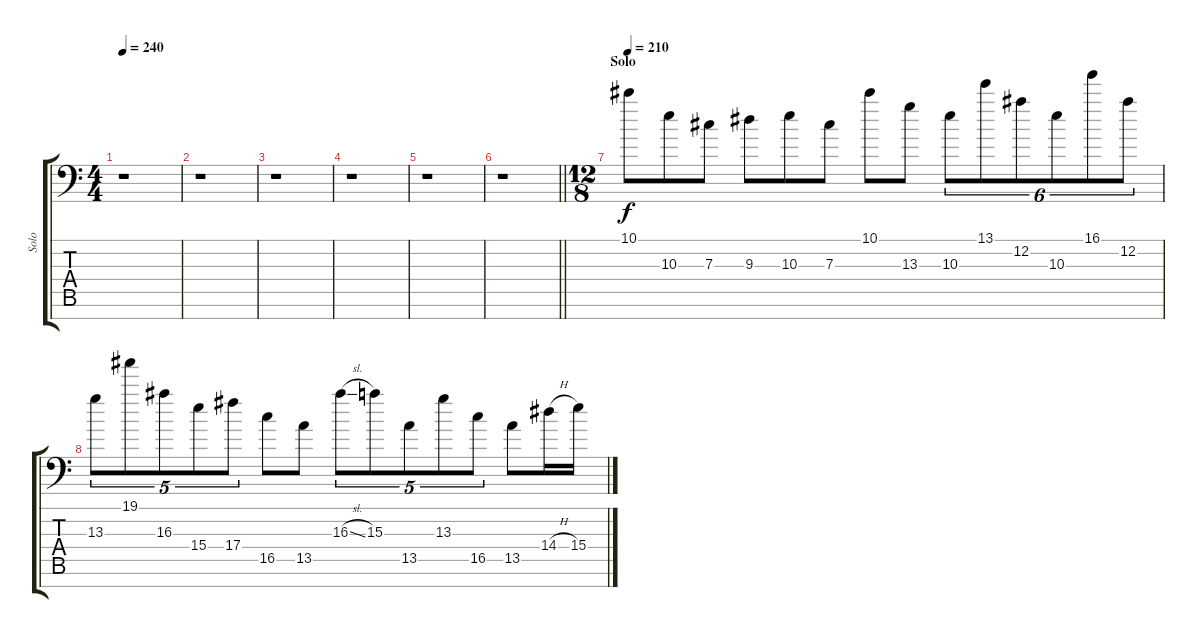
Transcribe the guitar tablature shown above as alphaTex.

\track ("Solo" "Solo") {instrument distortionguitar}
\staff {score tabs}
\tuning (Eb4 Bb3 Gb3 Db3 Ab2 Eb2 Bb1) {hide}
\ts (4 4)
\tempo 240
\clef f4
\ks c
r.1{dy f} |
r.1 |
r.1 |
r.1 |
r.1 |
\barLineRight lightlight
r.1 |
\ts (12 8)
\section ("" "Solo")
\tempo 210
10.1.8 10.3.8 7.3.8 9.3.8 10.3.8 7.3.8 10.1.8 13.3.8 10.3.8{tu (6 4)} 13.1.8{tu (6 4)} 12.2.8{tu (6 4)} 10.3.8{tu (6 4)} 16.1.8{tu (6 4)} 12.2.8{tu (6 4)} |
13.3.8{tu (5 4)} 19.1.8{tu (5 4)} 16.3.8{tu (5 4)} 15.4.8{tu (5 4)} 17.4.8{tu (5 4)} 16.5.8 13.5.8 16.3{sl}.8{tu (5 4)} 15.3.8{tu (5 4)} 13.5.8{tu (5 4)} 13.3.8{tu (5 4)} 16.5.8{tu (5 4)} 13.5.8 14.4{h}.16 15.4{h}.16
